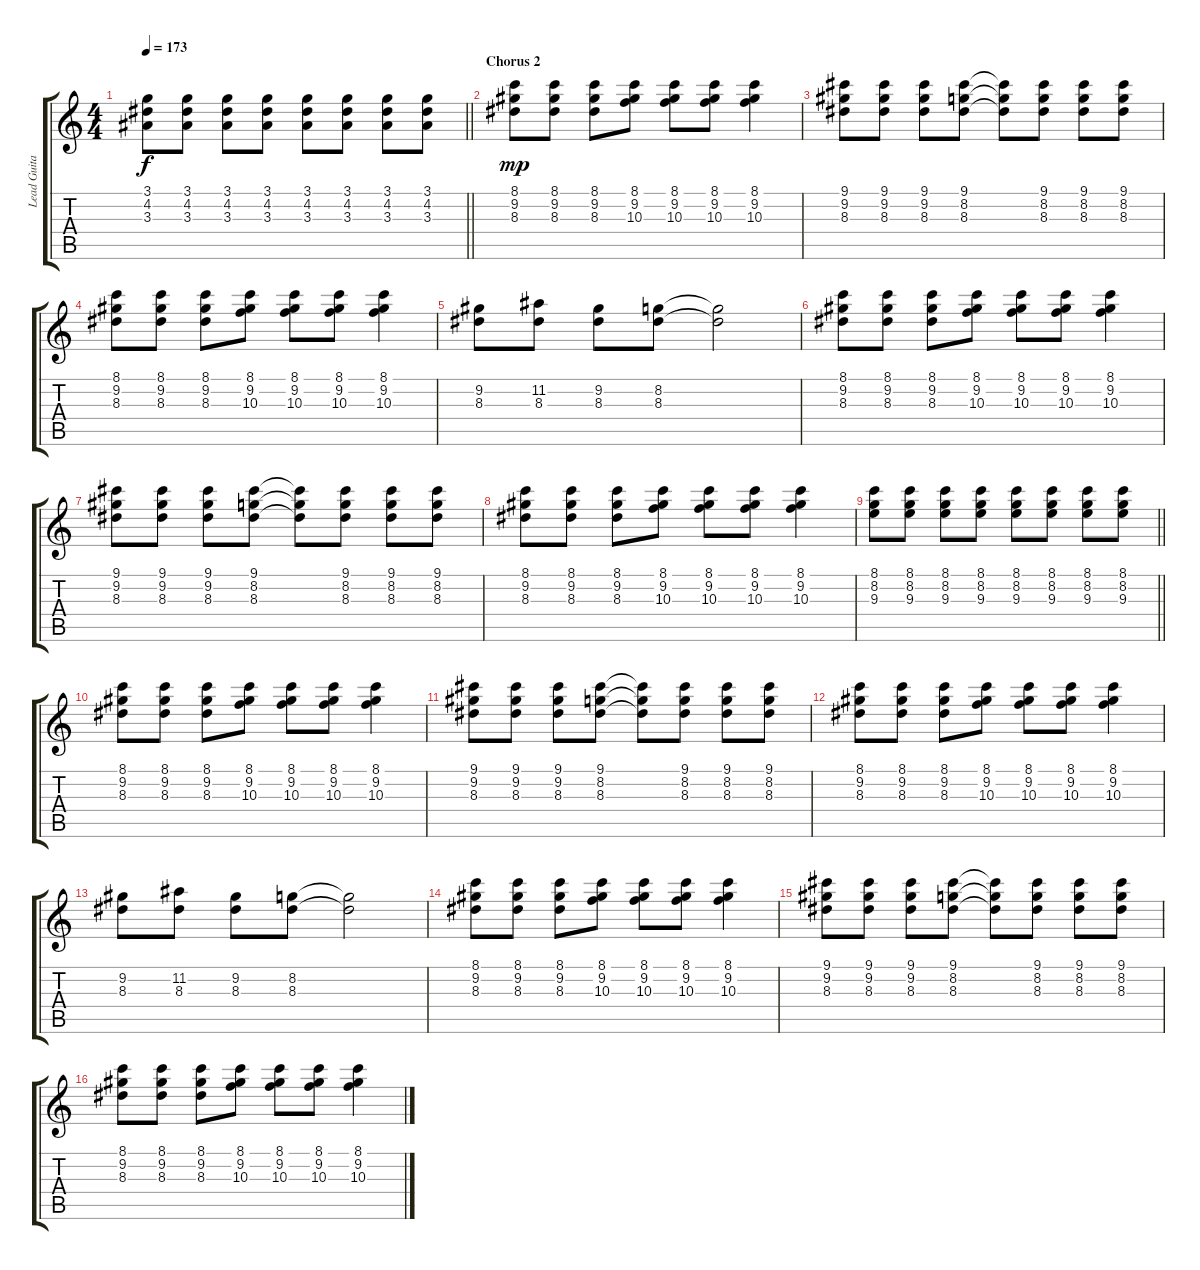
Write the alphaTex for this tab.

\track ("Lead Guitar" "Lead Guita") {instrument distortionguitar}
\staff {score tabs}
\tuning (E4 B3 G3 D3 A2 E2) {hide}
\ts (4 4)
\tempo 173
\clef g2
\barLineRight lightlight
\ks c
(3.1 4.2 3.3).8{dy f} (3.1 4.2 3.3).8 (3.1 4.2 3.3).8 (3.1 4.2 3.3).8 (3.1 4.2 3.3).8 (3.1 4.2 3.3).8 (3.1 4.2 3.3).8 (3.1 4.2 3.3).8 |
\section ("" "Chorus 2")
(8.1 9.2 8.3).8{dy mp} (8.1 9.2 8.3).8 (8.1 9.2 8.3).8 (8.1 9.2 10.3).8 (8.1 9.2 10.3).8 (8.1 9.2 10.3).8 (8.1 9.2 10.3).4 |
(9.1 9.2 8.3).8 (9.1 9.2 8.3).8 (9.1 9.2 8.3).8 (9.1 8.2 8.3).8 (9.1{t} 8.2{t} 8.3{t}).8 (9.1 8.2 8.3).8 (9.1 8.2 8.3).8 (9.1 8.2 8.3).8 |
(8.1 9.2 8.3).8 (8.1 9.2 8.3).8 (8.1 9.2 8.3).8 (8.1 9.2 10.3).8 (8.1 9.2 10.3).8 (8.1 9.2 10.3).8 (8.1 9.2 10.3).4 |
(9.2 8.3).8 (11.2 8.3).8 (9.2 8.3).8 (8.2 8.3).8 (8.2{t} 8.3{t}).2 |
(8.1 9.2 8.3).8 (8.1 9.2 8.3).8 (8.1 9.2 8.3).8 (8.1 9.2 10.3).8 (8.1 9.2 10.3).8 (8.1 9.2 10.3).8 (8.1 9.2 10.3).4 |
(9.1 9.2 8.3).8 (9.1 9.2 8.3).8 (9.1 9.2 8.3).8 (9.1 8.2 8.3).8 (9.1{t} 8.2{t} 8.3{t}).8 (9.1 8.2 8.3).8 (9.1 8.2 8.3).8 (9.1 8.2 8.3).8 |
(8.1 9.2 8.3).8 (8.1 9.2 8.3).8 (8.1 9.2 8.3).8 (8.1 9.2 10.3).8 (8.1 9.2 10.3).8 (8.1 9.2 10.3).8 (8.1 9.2 10.3).4 |
\barLineRight lightlight
(8.1 8.2 9.3).8 (8.1 8.2 9.3).8 (8.1 8.2 9.3).8 (8.1 8.2 9.3).8 (8.1 8.2 9.3).8 (8.1 8.2 9.3).8 (8.1 8.2 9.3).8 (8.1 8.2 9.3).8 |
(8.1 9.2 8.3).8 (8.1 9.2 8.3).8 (8.1 9.2 8.3).8 (8.1 9.2 10.3).8 (8.1 9.2 10.3).8 (8.1 9.2 10.3).8 (8.1 9.2 10.3).4 |
(9.1 9.2 8.3).8 (9.1 9.2 8.3).8 (9.1 9.2 8.3).8 (9.1 8.2 8.3).8 (9.1{t} 8.2{t} 8.3{t}).8 (9.1 8.2 8.3).8 (9.1 8.2 8.3).8 (9.1 8.2 8.3).8 |
(8.1 9.2 8.3).8 (8.1 9.2 8.3).8 (8.1 9.2 8.3).8 (8.1 9.2 10.3).8 (8.1 9.2 10.3).8 (8.1 9.2 10.3).8 (8.1 9.2 10.3).4 |
(9.2 8.3).8 (11.2 8.3).8 (9.2 8.3).8 (8.2 8.3).8 (8.2{t} 8.3{t}).2 |
(8.1 9.2 8.3).8 (8.1 9.2 8.3).8 (8.1 9.2 8.3).8 (8.1 9.2 10.3).8 (8.1 9.2 10.3).8 (8.1 9.2 10.3).8 (8.1 9.2 10.3).4 |
(9.1 9.2 8.3).8 (9.1 9.2 8.3).8 (9.1 9.2 8.3).8 (9.1 8.2 8.3).8 (9.1{t} 8.2{t} 8.3{t}).8 (9.1 8.2 8.3).8 (9.1 8.2 8.3).8 (9.1 8.2 8.3).8 |
(8.1 9.2 8.3).8 (8.1 9.2 8.3).8 (8.1 9.2 8.3).8 (8.1 9.2 10.3).8 (8.1 9.2 10.3).8 (8.1 9.2 10.3).8 (8.1 9.2 10.3).4
